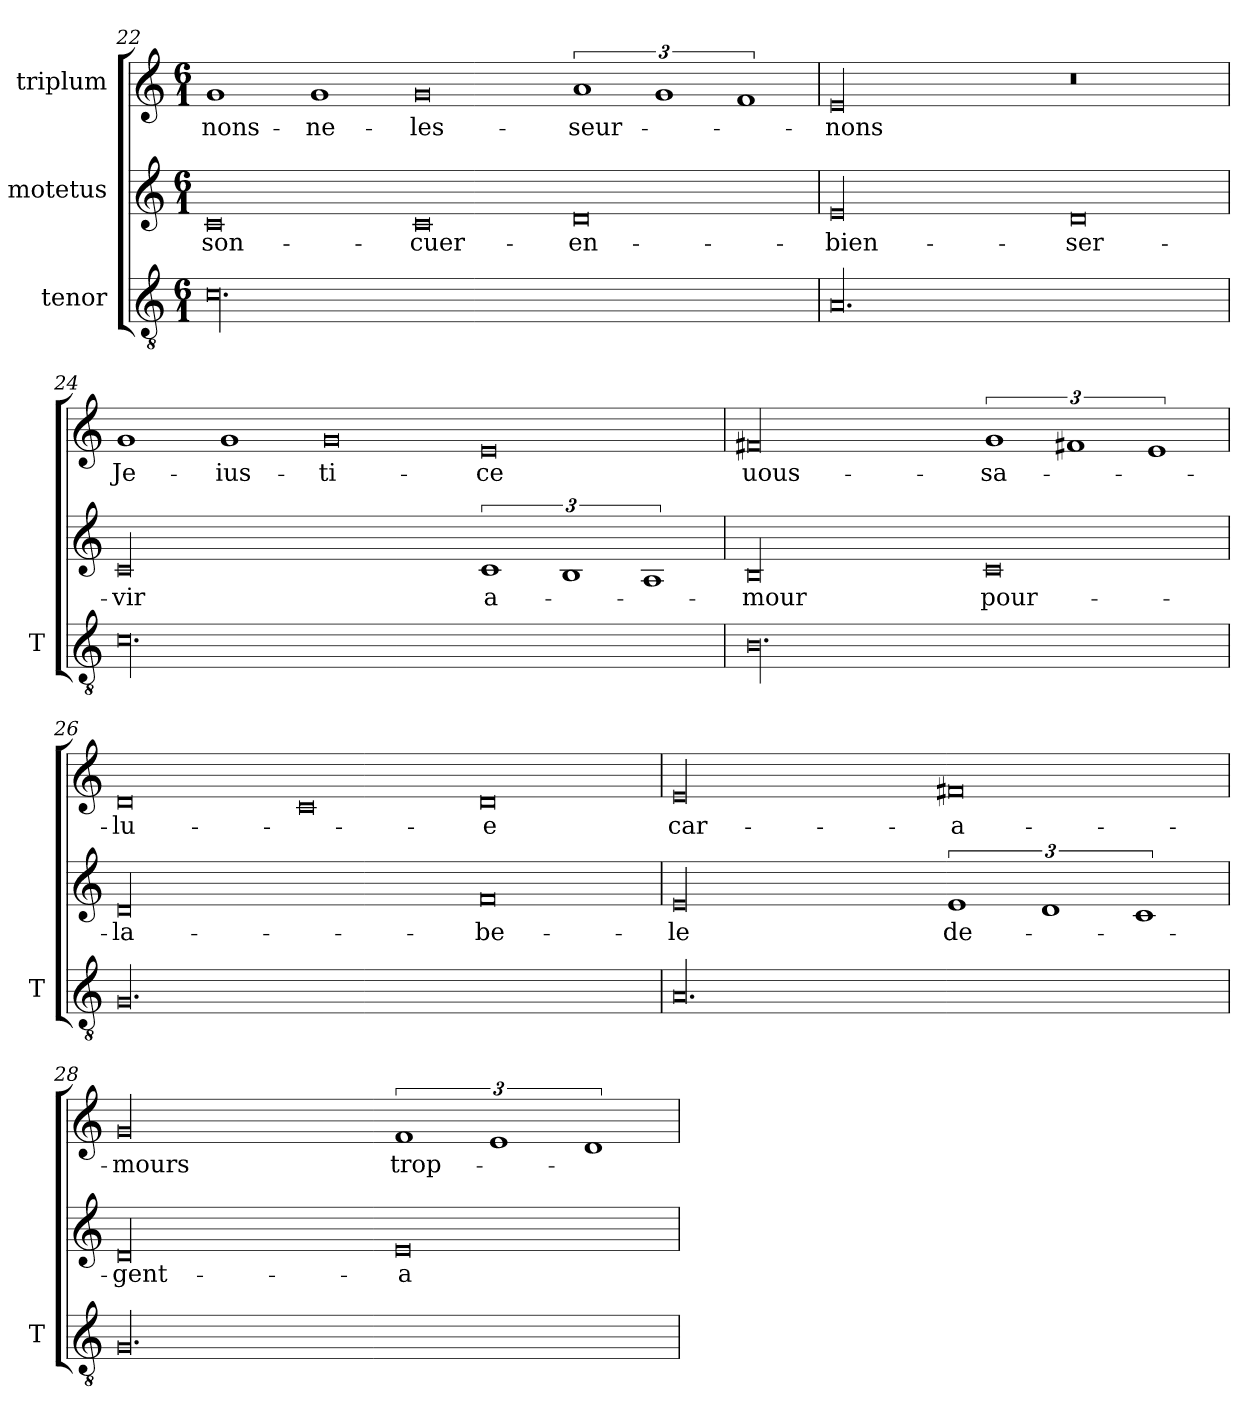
**kern	**kern	**text	**kern	**text
*part3	*part2	*part2	*part1	*part1
*staff3	*staff2	*staff2	*staff1	*staff1
*I"tenor	*I"motetus	*	*I"triplum	*
*I'T	*	*	*	*
*clefGv2	*clefG2	*	*clefG2	*
*k[]	*k[]	*	*k[]	*
*C:	*C:	*	*C:	*
*M6/1	*M6/1	*	*M6/1	*
=22	=22	=22	=22	=22
00.c\	0c/	son-	1g/	nons-
.	.	.	1g/	ne-
.	0c/	cuer-	0g/	les-
.	0d/	en-	3%2a/	seur-
.	.	.	3%2g/	.
.	.	.	3%2f/	.
=23	=23	=23	=23	=23
00.A/	00e/	bien-	00e/	-nons
.	0d/	ser-	0r	.
=24	=24	=24	=24	=24
00.c\	00c/	-vir	1g/	Je-
.	.	.	1g/	ius-
.	.	.	0g/	-ti-
.	3%2c/	a-	0e/	-ce
.	3%2B/	.	.	.
.	3%2A/	.	.	.
=25	=25	=25	=25	=25
00.B\	00B/	-mour	00f#X/	uous-
.	0c/	pour-	3%2g/	sa-
.	.	.	3%2f#X/	.
.	.	.	3%2e/	.
=26	=26	=26	=26	=26
00.G/	00d/	la-	0d/	-lu-
.	.	.	0c/	.
.	0f/	be-	0d/	-e
=27	=27	=27	=27	=27
00.A/	00e/	-le	00e/	car-
.	3%2e/	de-	0f#X/	a-
.	3%2d/	.	.	.
.	3%2c/	.	.	.
=28	=28	=28	=28	=28
00.G/	00d/	gent-	00g/	-mours
.	0e/	a-	3%2f/	trop-
.	.	.	3%2e/	.
.	.	.	3%2d/	.
=	=	=	=	=
*-	*-	*-	*-	*-
